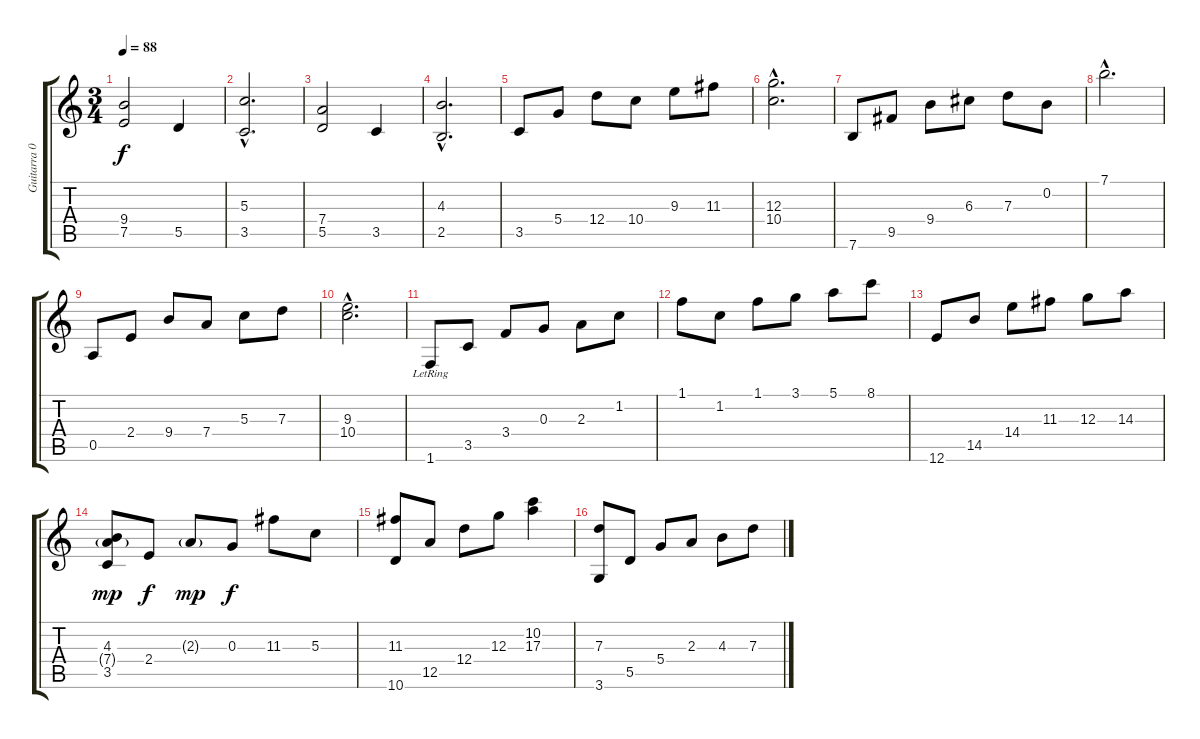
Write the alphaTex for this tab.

\track ("Guitarra 02 " "Guitarra 0") {instrument acousticguitarnylon}
\staff {score tabs}
\tuning (E4 B3 G3 D3 A2 E2) {hide}
\ts (3 4)
\tempo 88
\clef g2
\ks c
(9.4 7.5).2{dy f instrument acousticguitarnylon} 5.5.4 |
(5.3{hac} 3.5{hac}).2{d} |
(7.4 5.5).2 3.5.4 |
(4.3{hac} 2.5{hac}).2{d} |
3.5.8 5.4.8 12.4.8 10.4.8 9.3.8 11.3.8 |
(12.3{hac} 10.4{hac}).2{d} |
7.6.8 9.5.8 9.4.8 6.3.8 7.3.8 0.2.8 |
7.1{hac}.2{d} |
0.5.8 2.4.8 9.4.8 7.4.8 5.3.8 7.3.8 |
(9.3{hac} 10.4{hac}).2{d} |
1.6{lr}.8 3.5.8 3.4.8 0.3.8 2.3.8 1.2.8 |
1.1.8 1.2.8 1.1.8 3.1.8 5.1.8 8.1.8 |
12.6.8 14.5.8 14.4.8 11.3.8 12.3.8 14.3.8 |
(4.3 7.4{g} 3.5).8{dy mp} 2.4.8{dy f} 2.3{g}.8{dy mp} 0.3.8{dy f} 11.3.8 5.3.8 |
(11.3 10.6).8 12.5.8 12.4.8 12.3.8 (10.2 17.3).4 |
(7.3 3.6).8 5.5.8 5.4.8 2.3.8 4.3.8 7.3.8
